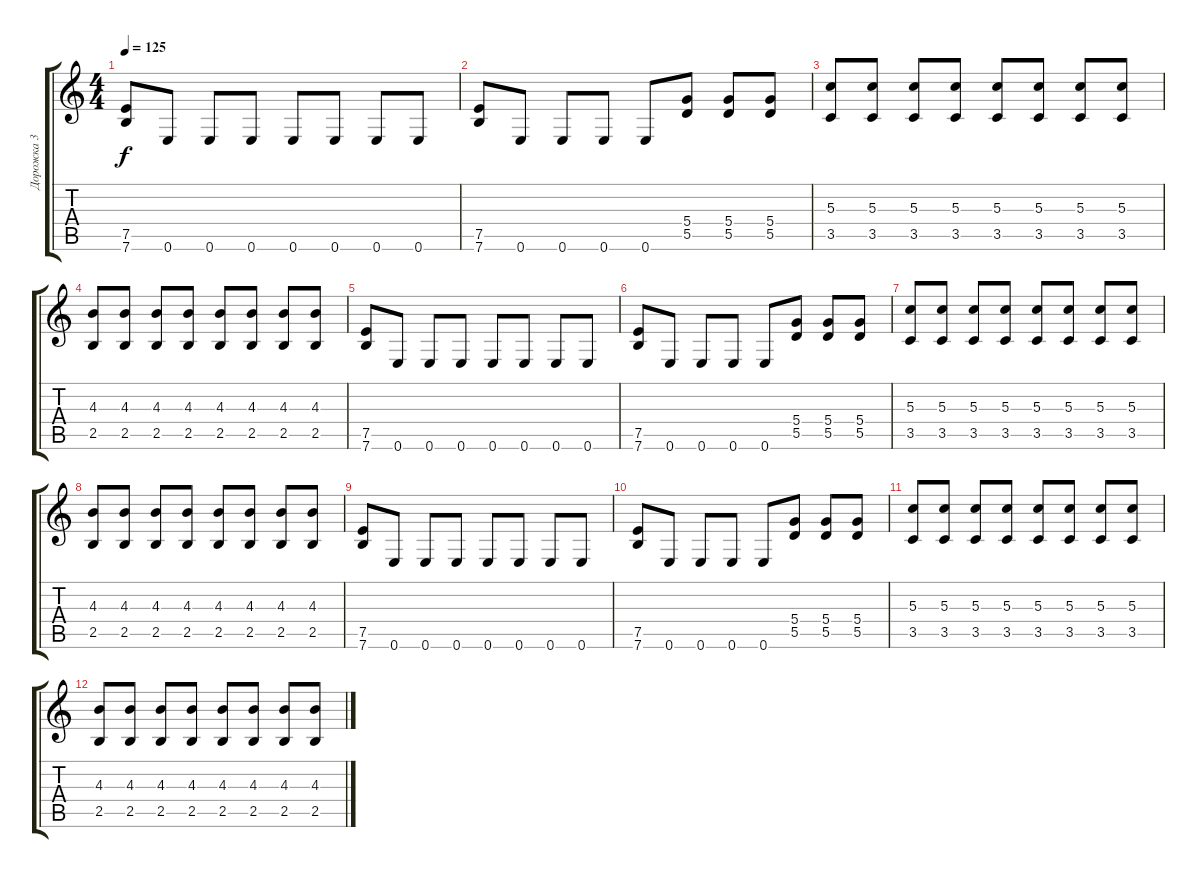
\track ("Дорожка 3" "Дорожка 3") {instrument distortionguitar}
\staff {score tabs}
\tuning (E4 B3 G3 D3 A2 E2) {hide}
\ts (4 4)
\tempo 125
\clef g2
\ks c
(7.5 7.6).8{dy f} 0.6.8 0.6.8 0.6.8 0.6.8 0.6.8 0.6.8 0.6.8 |
(7.5 7.6).8 0.6.8 0.6.8 0.6.8 0.6.8 (5.4 5.5).8 (5.4 5.5).8 (5.4 5.5).8 |
(5.3 3.5).8 (5.3 3.5).8 (5.3 3.5).8 (5.3 3.5).8 (5.3 3.5).8 (5.3 3.5).8 (5.3 3.5).8 (5.3 3.5).8 |
(4.3 2.5).8 (4.3 2.5).8 (4.3 2.5).8 (4.3 2.5).8 (4.3 2.5).8 (4.3 2.5).8 (4.3 2.5).8 (4.3 2.5).8 |
(7.5 7.6).8 0.6.8 0.6.8 0.6.8 0.6.8 0.6.8 0.6.8 0.6.8 |
(7.5 7.6).8 0.6.8 0.6.8 0.6.8 0.6.8 (5.4 5.5).8 (5.4 5.5).8 (5.4 5.5).8 |
(5.3 3.5).8 (5.3 3.5).8 (5.3 3.5).8 (5.3 3.5).8 (5.3 3.5).8 (5.3 3.5).8 (5.3 3.5).8 (5.3 3.5).8 |
(4.3 2.5).8 (4.3 2.5).8 (4.3 2.5).8 (4.3 2.5).8 (4.3 2.5).8 (4.3 2.5).8 (4.3 2.5).8 (4.3 2.5).8 |
(7.5 7.6).8 0.6.8 0.6.8 0.6.8 0.6.8 0.6.8 0.6.8 0.6.8 |
(7.5 7.6).8 0.6.8 0.6.8 0.6.8 0.6.8 (5.4 5.5).8 (5.4 5.5).8 (5.4 5.5).8 |
(5.3 3.5).8 (5.3 3.5).8 (5.3 3.5).8 (5.3 3.5).8 (5.3 3.5).8 (5.3 3.5).8 (5.3 3.5).8 (5.3 3.5).8 |
(4.3 2.5).8 (4.3 2.5).8 (4.3 2.5).8 (4.3 2.5).8 (4.3 2.5).8 (4.3 2.5).8 (4.3 2.5).8 (4.3 2.5).8
